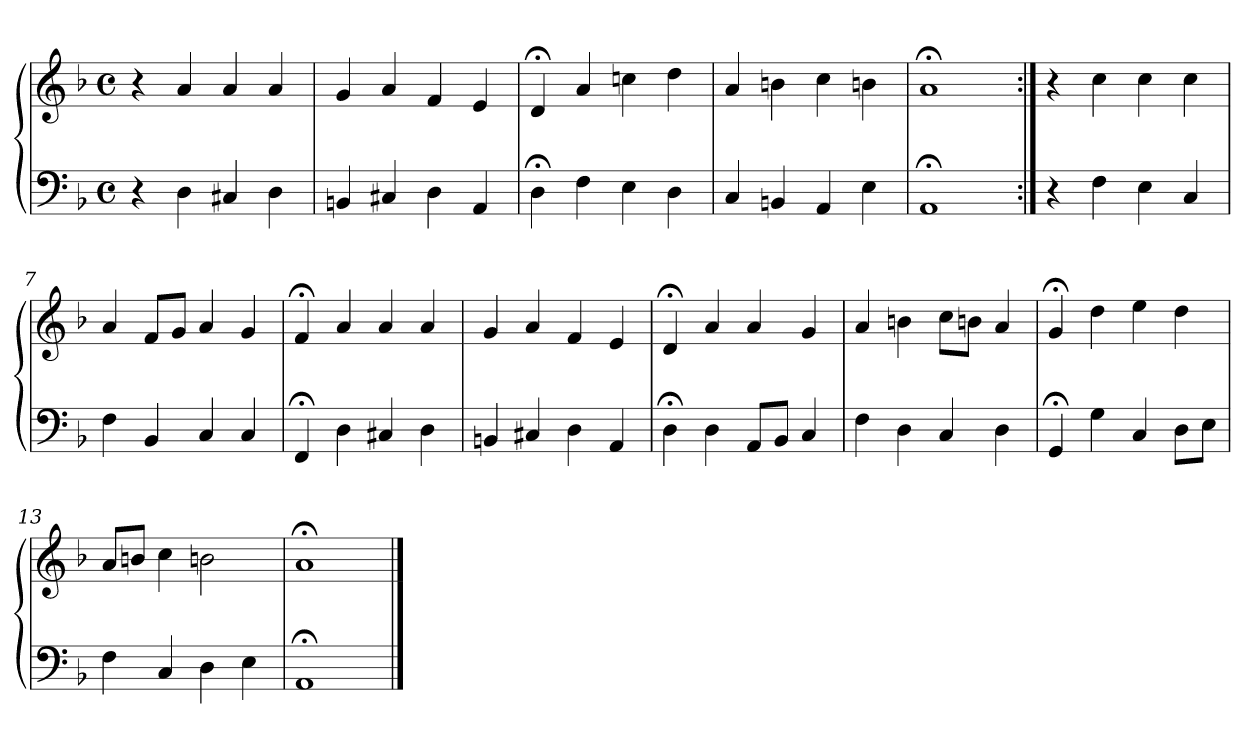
**kern	**kern
*part1	*part1
*staff2	*staff1
*clefF4	*clefG2
*k[b-]	*k[b-]
*M4/4	*M4/4
*met(c)	*met(c)
=1	=1
4r	4r
4D	4a
4C#X	4a
4D	4a
=2	=2
4BBn	4g
4C#X	4a
4D	4f
4AA	4e
=3	=3
4D;<	4d;<
4F	4a
4E	4ccn
4D	4dd
=4	=4
4C	4a
4BBn	4bn
4AA	4cc
4E	4bn
=5	=5
1AA;<	1a;<
=6:|!	=6:|!
4r	4r
4F	4cc
4E	4cc
4C	4cc
=7	=7
4F	4a
4BB-	8fL
.	8gJ
4C	4a
4C	4g
!!LO:LB:g=z
=8	=8
4FF;<	4f;<
4D	4a
4C#X	4a
4D	4a
=9	=9
4BBn	4g
4C#X	4a
4D	4f
4AA	4e
=10	=10
4D;<	4d;<
4D	4a
8AAL	4a
8BB-J	.
4C	4g
=11	=11
4F	4a
4D	4bn
4C	8ccL
.	8bnJ
4D	4a
=12	=12
4GG;<	4g;<
4G	4dd
4C	4ee
8DL	4dd
8EJ	.
=13	=13
4F	8aL
.	8bnJ
4C	4cc
4D	2bn
4E	.
=14	=14
1AA;<	1a;<
==	==
*-	*-
